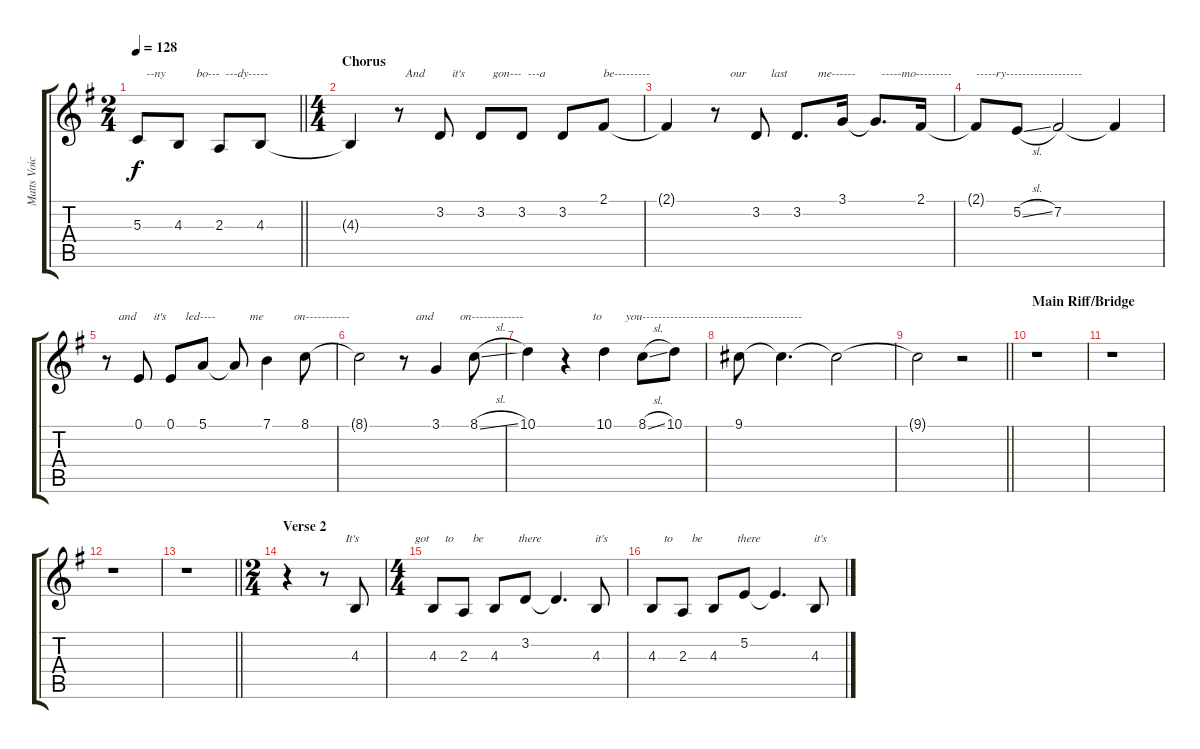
\track ("Matts Voice" "Matts Voic") {instrument voiceoohs}
\staff {score tabs}
\tuning (E4 B3 G3 D3 A2 E2) {hide}
\ts (2 4)
\tempo 128
\clef g2
\barLineRight lightlight
\ks g
5.3.8{txt "   --ny" dy f} 4.3.8{txt "      bo---"} 2.3.8{txt "  ---dy-----"} 4.3.8 |
\ts (4 4)
\section ("" "Chorus")
4.3{t}.4 r.8{txt "  And"} 3.2.8{txt "    it's"} 3.2.8{txt "    gon---"} 3.2.8{txt "  ---a"} 3.2.8 2.1.8{txt "be---------"} |
2.1{t}.4 r.8{txt "     our"} 3.2.8{txt "     last"} 3.2.8{d txt "       me------"} 3.1.16 3.1{t}.8{d txt "  -----mo---------"} 2.1.16 |
2.1{t}.8{txt "-----ry-------------------"} 5.2{sl}.8 7.2.2 7.2{t}.4 |
r.8{txt "    and"} 0.1.8{txt "     it's"} 0.1.8{txt "     led----"} 5.1.8 5.1{t}.8{txt "     me"} 7.1.4{txt "         on-----------"} 8.1.8 |
8.1{t}.2 r.8{txt "    and"} 3.1.4{txt "        on-------------"} 8.1{sl}.8 |
10.1.4 r.4{txt "         to"} 10.1.4{txt "       you----------------------------------------"} 8.1{sl}.8 10.1.8 |
9.1.8 9.1{t}.4{d} 9.1{t}.2 |
\barLineRight lightlight
9.1{t}.2 r.2 |
\section ("" "Main Riff/Bridge")
r.1 |
r.1 |
r.1 |
\barLineRight lightlight
r.1 |
\ts (2 4)
\section ("" "Verse 2")
r.4 r.8{txt "       It's"} 4.3.8{txt "                    got"} |
\ts (4 4)
4.3.8{txt "    to"} 2.3.8{txt "   be"} 4.3.8{txt "        there"} 3.2.8 3.2{t}.4{d txt "             it's"} 4.3.8 |
4.3.8{txt "    to"} 2.3.8{txt "   be"} 4.3.8{txt "        there"} 5.2.8 5.2{t}.4{d txt "             it's"} 4.3.8
